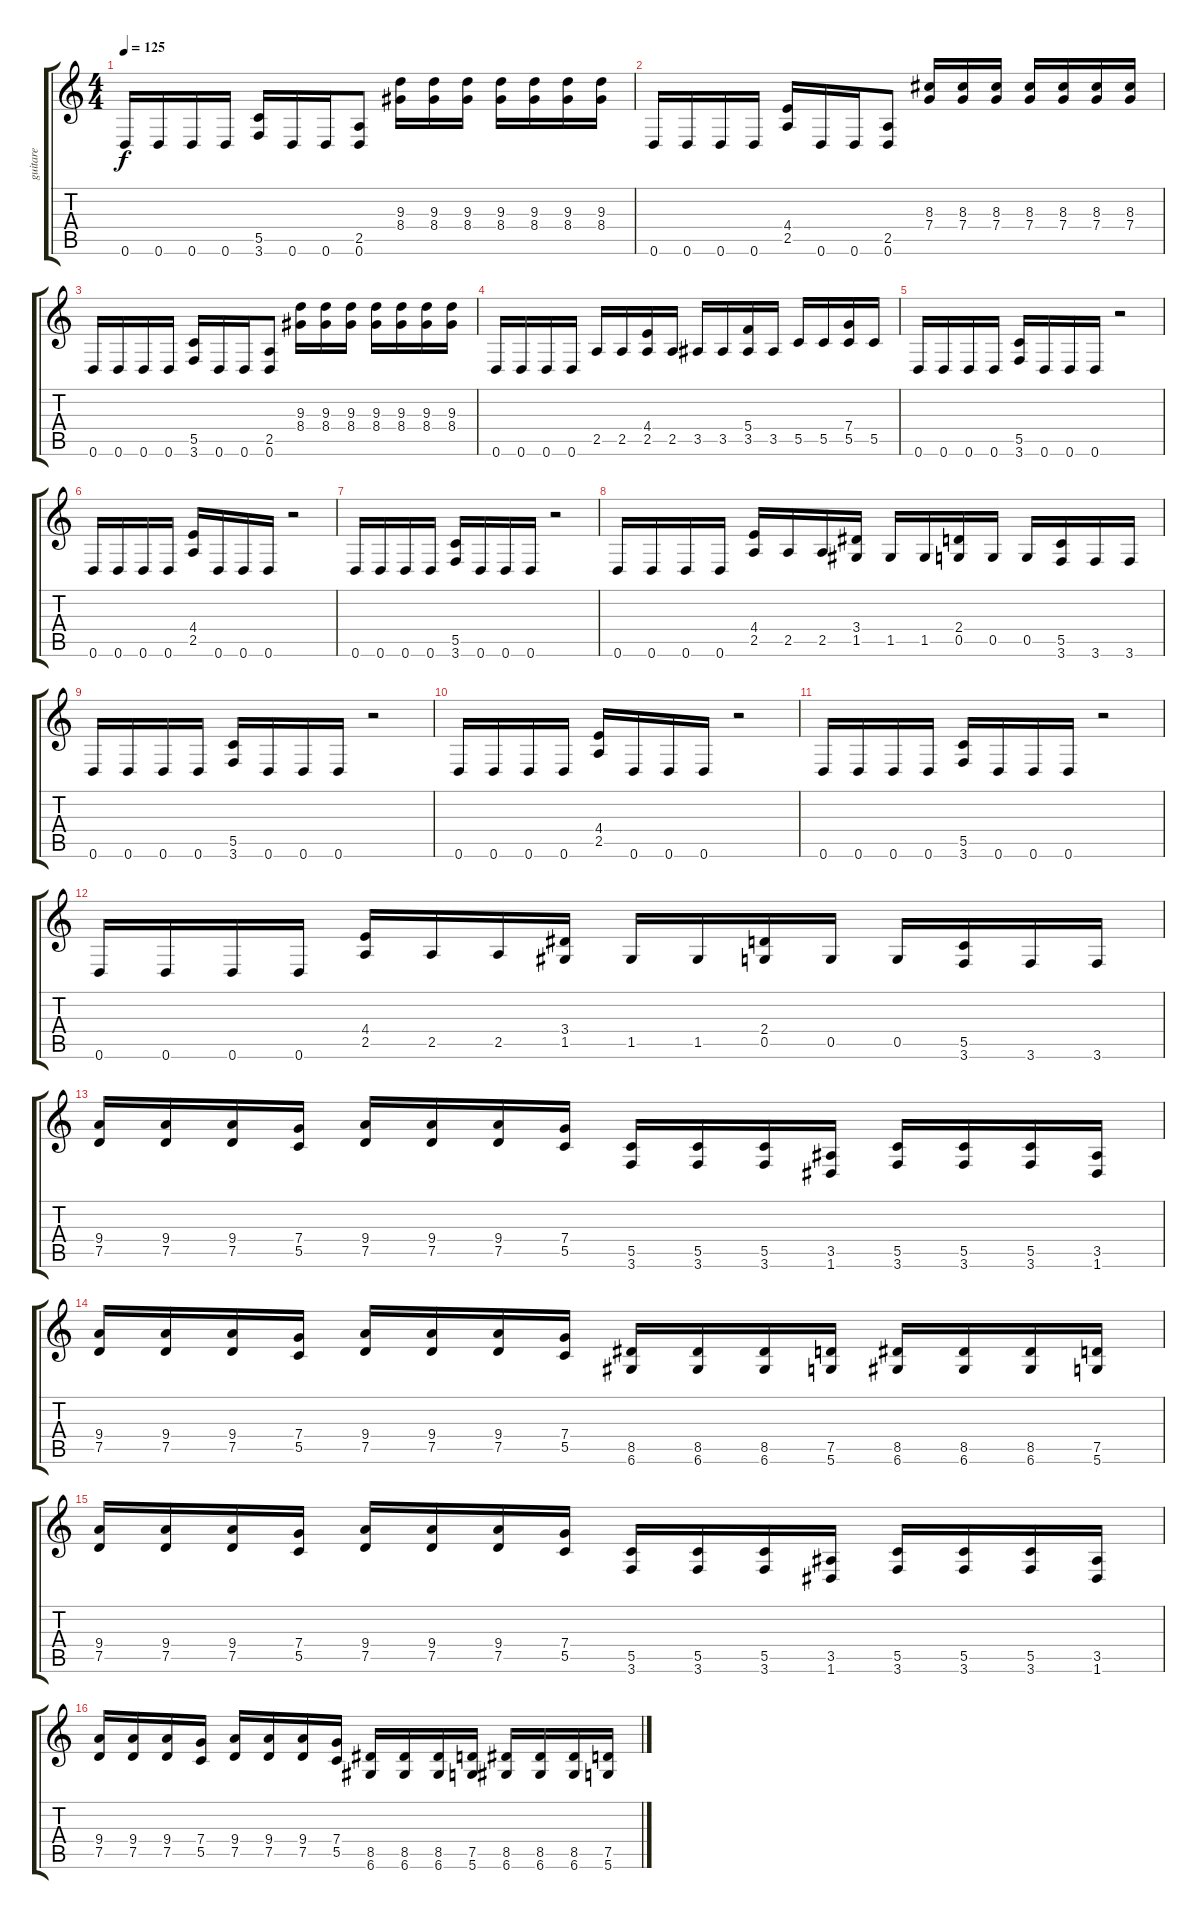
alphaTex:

\track ("guitare" "guitare") {instrument distortionguitar}
\staff {score tabs}
\tuning (D4 A3 F3 C3 G2 D2) {hide}
\ts (4 4)
\tempo 125
\clef g2
\ks c
0.6.16{dy f} 0.6.16 0.6.16 0.6.16 (5.5 3.6).16 0.6.16 0.6.16 (2.5 0.6).8 (9.3 8.4).16 (9.3 8.4).16 (9.3 8.4).16 (9.3 8.4).16 (9.3 8.4).16 (9.3 8.4).16 (9.3 8.4).16 |
0.6.16 0.6.16 0.6.16 0.6.16 (4.4 2.5).16 0.6.16 0.6.16 (2.5 0.6).8 (8.3 7.4).16 (8.3 7.4).16 (8.3 7.4).16 (8.3 7.4).16 (8.3 7.4).16 (8.3 7.4).16 (8.3 7.4).16 |
0.6.16 0.6.16 0.6.16 0.6.16 (5.5 3.6).16 0.6.16 0.6.16 (2.5 0.6).8 (9.3 8.4).16 (9.3 8.4).16 (9.3 8.4).16 (9.3 8.4).16 (9.3 8.4).16 (9.3 8.4).16 (9.3 8.4).16 |
0.6.16 0.6.16 0.6.16 0.6.16 2.5.16 2.5.16 (4.4 2.5).16 2.5.16 3.5.16 3.5.16 (5.4 3.5).16 3.5.16 5.5.16 5.5.16 (7.4 5.5).16 5.5.16 |
0.6.16 0.6.16 0.6.16 0.6.16 (5.5 3.6).16 0.6.16 0.6.16 0.6.16 r.2 |
0.6.16 0.6.16 0.6.16 0.6.16 (4.4 2.5).16 0.6.16 0.6.16 0.6.16 r.2 |
0.6.16 0.6.16 0.6.16 0.6.16 (5.5 3.6).16 0.6.16 0.6.16 0.6.16 r.2 |
0.6.16 0.6.16 0.6.16 0.6.16 (4.4 2.5).16 2.5.16 2.5.16 (3.4 1.5).16 1.5.16 1.5.16 (2.4 0.5).16 0.5.16 0.5.16 (5.5 3.6).16 3.6.16 3.6.16 |
0.6.16 0.6.16 0.6.16 0.6.16 (5.5 3.6).16 0.6.16 0.6.16 0.6.16 r.2 |
0.6.16 0.6.16 0.6.16 0.6.16 (4.4 2.5).16 0.6.16 0.6.16 0.6.16 r.2 |
0.6.16 0.6.16 0.6.16 0.6.16 (5.5 3.6).16 0.6.16 0.6.16 0.6.16 r.2 |
0.6.16 0.6.16 0.6.16 0.6.16 (4.4 2.5).16 2.5.16 2.5.16 (3.4 1.5).16 1.5.16 1.5.16 (2.4 0.5).16 0.5.16 0.5.16 (5.5 3.6).16 3.6.16 3.6.16 |
(9.4 7.5).16 (9.4 7.5).16 (9.4 7.5).16 (7.4 5.5).16 (9.4 7.5).16 (9.4 7.5).16 (9.4 7.5).16 (7.4 5.5).16 (5.5 3.6).16 (5.5 3.6).16 (5.5 3.6).16 (3.5 1.6).16 (5.5 3.6).16 (5.5 3.6).16 (5.5 3.6).16 (3.5 1.6).16 |
(9.4 7.5).16 (9.4 7.5).16 (9.4 7.5).16 (7.4 5.5).16 (9.4 7.5).16 (9.4 7.5).16 (9.4 7.5).16 (7.4 5.5).16 (8.5 6.6).16 (8.5 6.6).16 (8.5 6.6).16 (7.5 5.6).16 (8.5 6.6).16 (8.5 6.6).16 (8.5 6.6).16 (7.5 5.6).16 |
(9.4 7.5).16 (9.4 7.5).16 (9.4 7.5).16 (7.4 5.5).16 (9.4 7.5).16 (9.4 7.5).16 (9.4 7.5).16 (7.4 5.5).16 (5.5 3.6).16 (5.5 3.6).16 (5.5 3.6).16 (3.5 1.6).16 (5.5 3.6).16 (5.5 3.6).16 (5.5 3.6).16 (3.5 1.6).16 |
(9.4 7.5).16 (9.4 7.5).16 (9.4 7.5).16 (7.4 5.5).16 (9.4 7.5).16 (9.4 7.5).16 (9.4 7.5).16 (7.4 5.5).16 (8.5 6.6).16 (8.5 6.6).16 (8.5 6.6).16 (7.5 5.6).16 (8.5 6.6).16 (8.5 6.6).16 (8.5 6.6).16 (7.5 5.6).16
